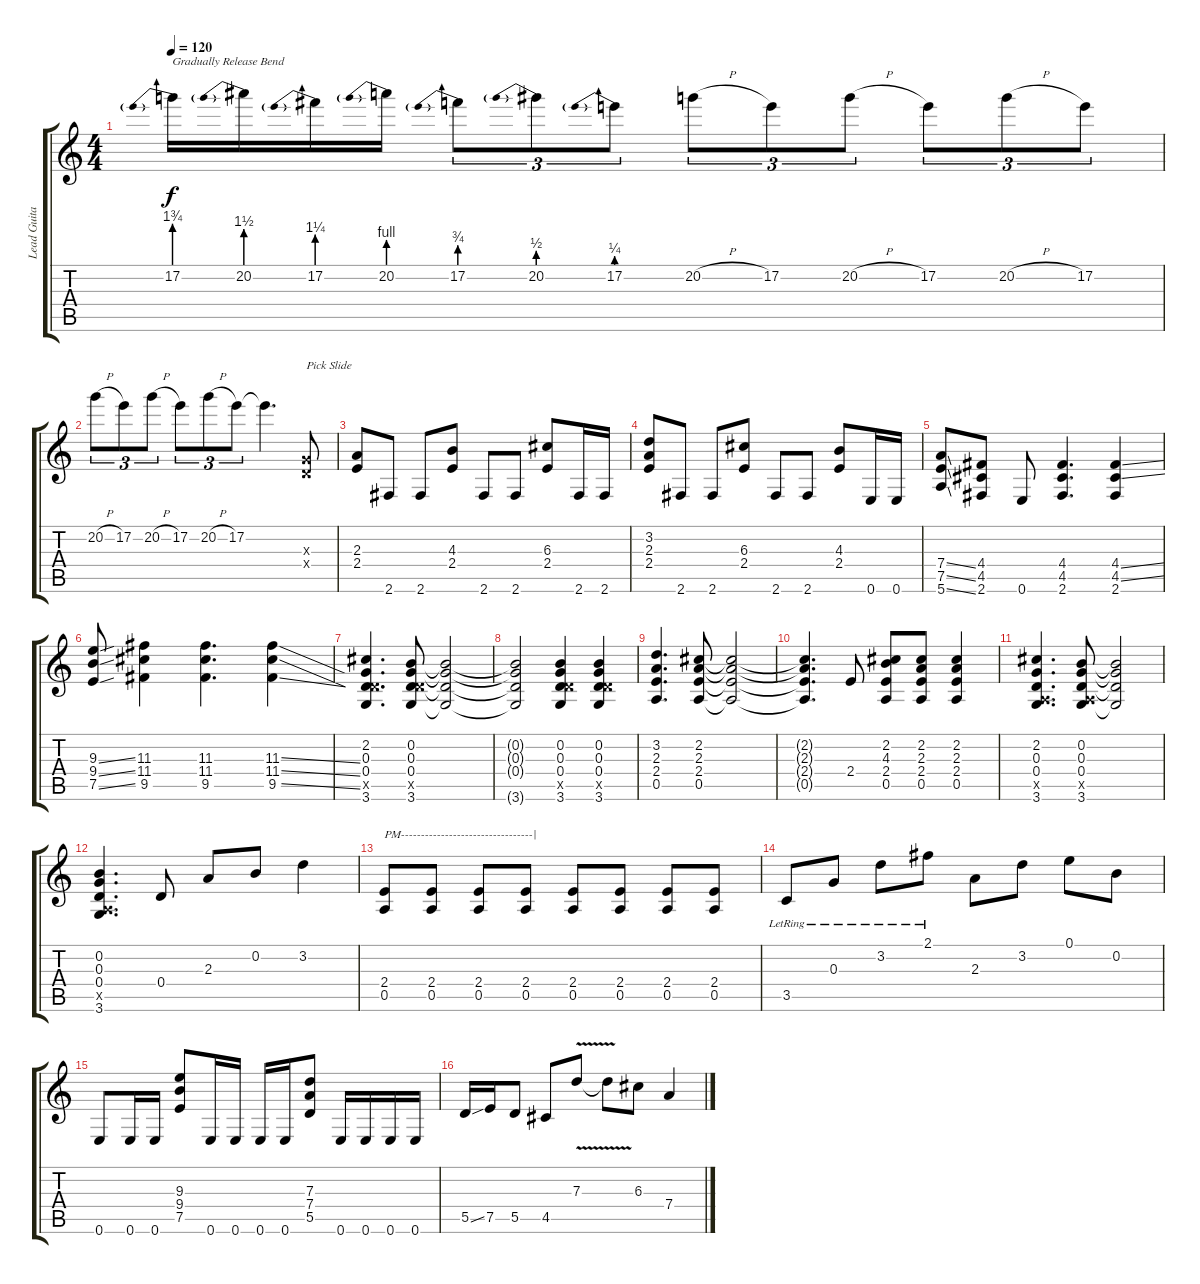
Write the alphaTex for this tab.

\track ("Lead Guitar" "Lead Guita") {instrument overdrivenguitar}
\staff {score tabs}
\tuning (E4 B3 G3 D3 A2 E2) {hide}
\ts (4 4)
\tempo 120
\clef g2
\ks c
17.2{be (prebend 0 7 60 7)}.16{txt "Gradually Release Bend" dy f} 20.2{be (prebend 0 6 60 6)}.16 17.2{be (prebend 0 5 60 5)}.16 20.2{be (prebend 0 4 60 4)}.16 17.2{be (prebend 0 3 60 3)}.8{tu (3 2)} 20.2{be (prebend 0 2 60 2)}.8{tu (3 2)} 17.2{be (prebend 0 1 60 1)}.8{tu (3 2)} 20.2{h}.8{tu (3 2)} 17.2.8{tu (3 2)} 20.2{h}.8{tu (3 2)} 17.2.8{tu (3 2)} 20.2{h}.8{tu (3 2)} 17.2.8{tu (3 2)} |
20.2{h}.8{tu (3 2)} 17.2.8{tu (3 2)} 20.2{h}.8{tu (3 2)} 17.2.8{tu (3 2)} 20.2{h}.8{tu (3 2)} 17.2.8{tu (3 2)} 17.2{t}.4{d} (0.3{x} 0.4{x}).8{txt "Pick Slide"} |
(2.3 2.4).8{volume 12} 2.6.8 2.6.8 (4.3 2.4).8 2.6.8 2.6.8 (6.3 2.4).8 2.6.16 2.6.16 |
(3.2 2.3 2.4).8 2.6.8 2.6.8 (6.3 2.4).8 2.6.8 2.6.8 (4.3 2.4).8 0.6.16 0.6.16 |
(7.4{ss} 7.5{ss} 5.6{ss}).8 (4.4 4.5 2.6).8 0.6.8 (4.4 4.5 2.6).4{d} (4.4{ss} 4.5{ss} 2.6).4 |
(9.3{ss} 9.4{ss} 7.5{ss}).8 (11.3 11.4 9.5).4 (11.3 11.4 9.5).4{d} (11.3{ss} 11.4{ss} 9.5{ss}).4 |
(2.2 0.3 0.4 5.5{x} 3.6).4{d} (0.2 0.3 0.4 5.5{x} 3.6).8 (0.2{t} 0.3{t} 0.4{t} 3.6{t}).2 |
(0.2{t} 0.3{t} 0.4{t} 3.6{t}).2 (0.2 0.3 0.4 5.5{x} 3.6).4 (0.2 0.3 0.4 5.5{x} 3.6).4 |
(3.2 2.3 2.4 0.5).4{d} (2.2 2.3 2.4 0.5).8 (2.2{t} 2.3{t} 2.4{t} 0.5{t}).2 |
(2.2{t} 2.3{t} 2.4{t} 0.5{t}).4{d} 2.4.8 (2.2 4.3 2.4 0.5).8 (2.2 2.3 2.4 0.5).8 (2.2 2.3 2.4 0.5).4 |
(2.2 0.3 0.4 0.5{x} 3.6).4{d} (0.2 0.3 0.4 0.5{x} 3.6).8 (0.2{t} 0.3{t} 0.4{t} 3.6{t}).2 |
(0.2 0.3 0.4 0.5{x} 3.6).4{d} 0.4.8 2.3.8 0.2.8 3.2.4 |
(2.4 0.5).8{txt "PM---------------------------------|"} (2.4 0.5).8 (2.4 0.5).8 (2.4 0.5).8 (2.4 0.5).8 (2.4 0.5).8 (2.4 0.5).8 (2.4 0.5).8 |
3.5{lr}.8 0.3{lr}.8 3.2{lr}.8 2.1{lr}.8 2.3.8 3.2.8 0.1.8 0.2.8 |
0.6.8 0.6.16 0.6.16 (9.3 9.4 7.5).8 0.6.16 0.6.16 0.6.16 0.6.16 (7.3 7.4 5.5).8 0.6.16 0.6.16 0.6.16 0.6.16 |
5.5{ss}.16 7.5.16 5.5.8 4.5.8 7.3{v}.8 7.3{v t}.8 6.3.8 7.4.4
